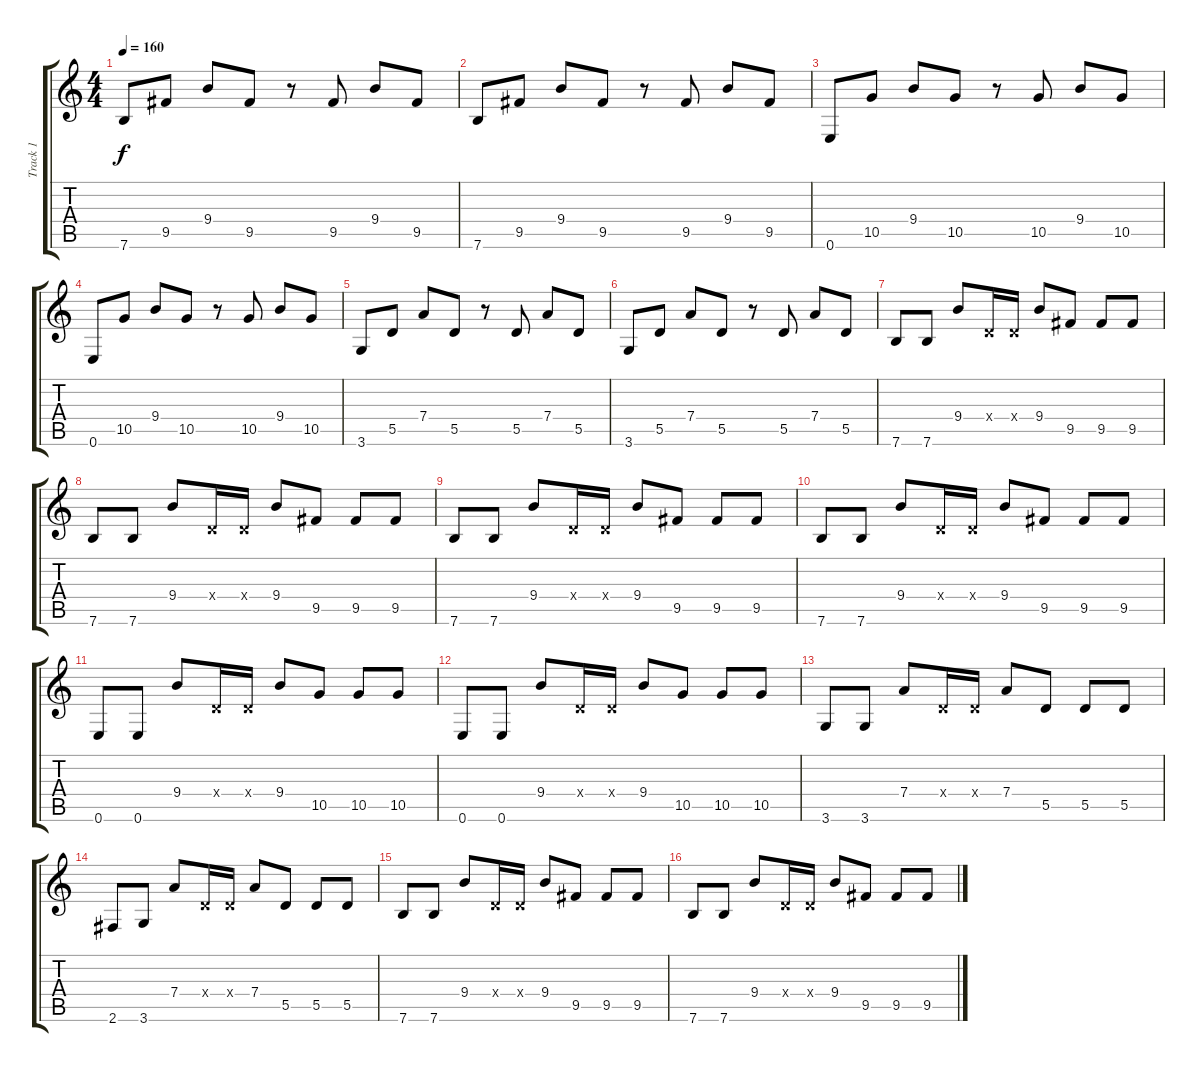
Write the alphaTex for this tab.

\track ("Track 1" "Track 1") {instrument acousticguitarsteel}
\staff {score tabs}
\tuning (E4 B3 G3 D3 A2 E2) {hide}
\ts (4 4)
\tempo 160
\clef g2
\ks c
7.6.8{dy f} 9.5.8 9.4.8 9.5.8 r.8 9.5.8 9.4.8 9.5.8 |
7.6.8 9.5.8 9.4.8 9.5.8 r.8 9.5.8 9.4.8 9.5.8 |
0.6.8 10.5.8 9.4.8 10.5.8 r.8 10.5.8 9.4.8 10.5.8 |
0.6.8 10.5.8 9.4.8 10.5.8 r.8 10.5.8 9.4.8 10.5.8 |
3.6.8 5.5.8 7.4.8 5.5.8 r.8 5.5.8 7.4.8 5.5.8 |
3.6.8 5.5.8 7.4.8 5.5.8 r.8 5.5.8 7.4.8 5.5.8 |
7.6.8 7.6.8 9.4.8 0.4{x}.16 0.4{x}.16 9.4.8 9.5.8 9.5.8 9.5.8 |
7.6.8 7.6.8 9.4.8 0.4{x}.16 0.4{x}.16 9.4.8 9.5.8 9.5.8 9.5.8 |
7.6.8 7.6.8 9.4.8 0.4{x}.16 0.4{x}.16 9.4.8 9.5.8 9.5.8 9.5.8 |
7.6.8 7.6.8 9.4.8 0.4{x}.16 0.4{x}.16 9.4.8 9.5.8 9.5.8 9.5.8 |
0.6.8 0.6.8 9.4.8 0.4{x}.16 0.4{x}.16 9.4.8 10.5.8 10.5.8 10.5.8 |
0.6.8 0.6.8 9.4.8 0.4{x}.16 0.4{x}.16 9.4.8 10.5.8 10.5.8 10.5.8 |
3.6.8 3.6.8 7.4.8 0.4{x}.16 0.4{x}.16 7.4.8 5.5.8 5.5.8 5.5.8 |
2.6.8 3.6.8 7.4.8 0.4{x}.16 0.4{x}.16 7.4.8 5.5.8 5.5.8 5.5.8 |
7.6.8 7.6.8 9.4.8 0.4{x}.16 0.4{x}.16 9.4.8 9.5.8 9.5.8 9.5.8 |
7.6.8 7.6.8 9.4.8 0.4{x}.16 0.4{x}.16 9.4.8 9.5.8 9.5.8 9.5.8
